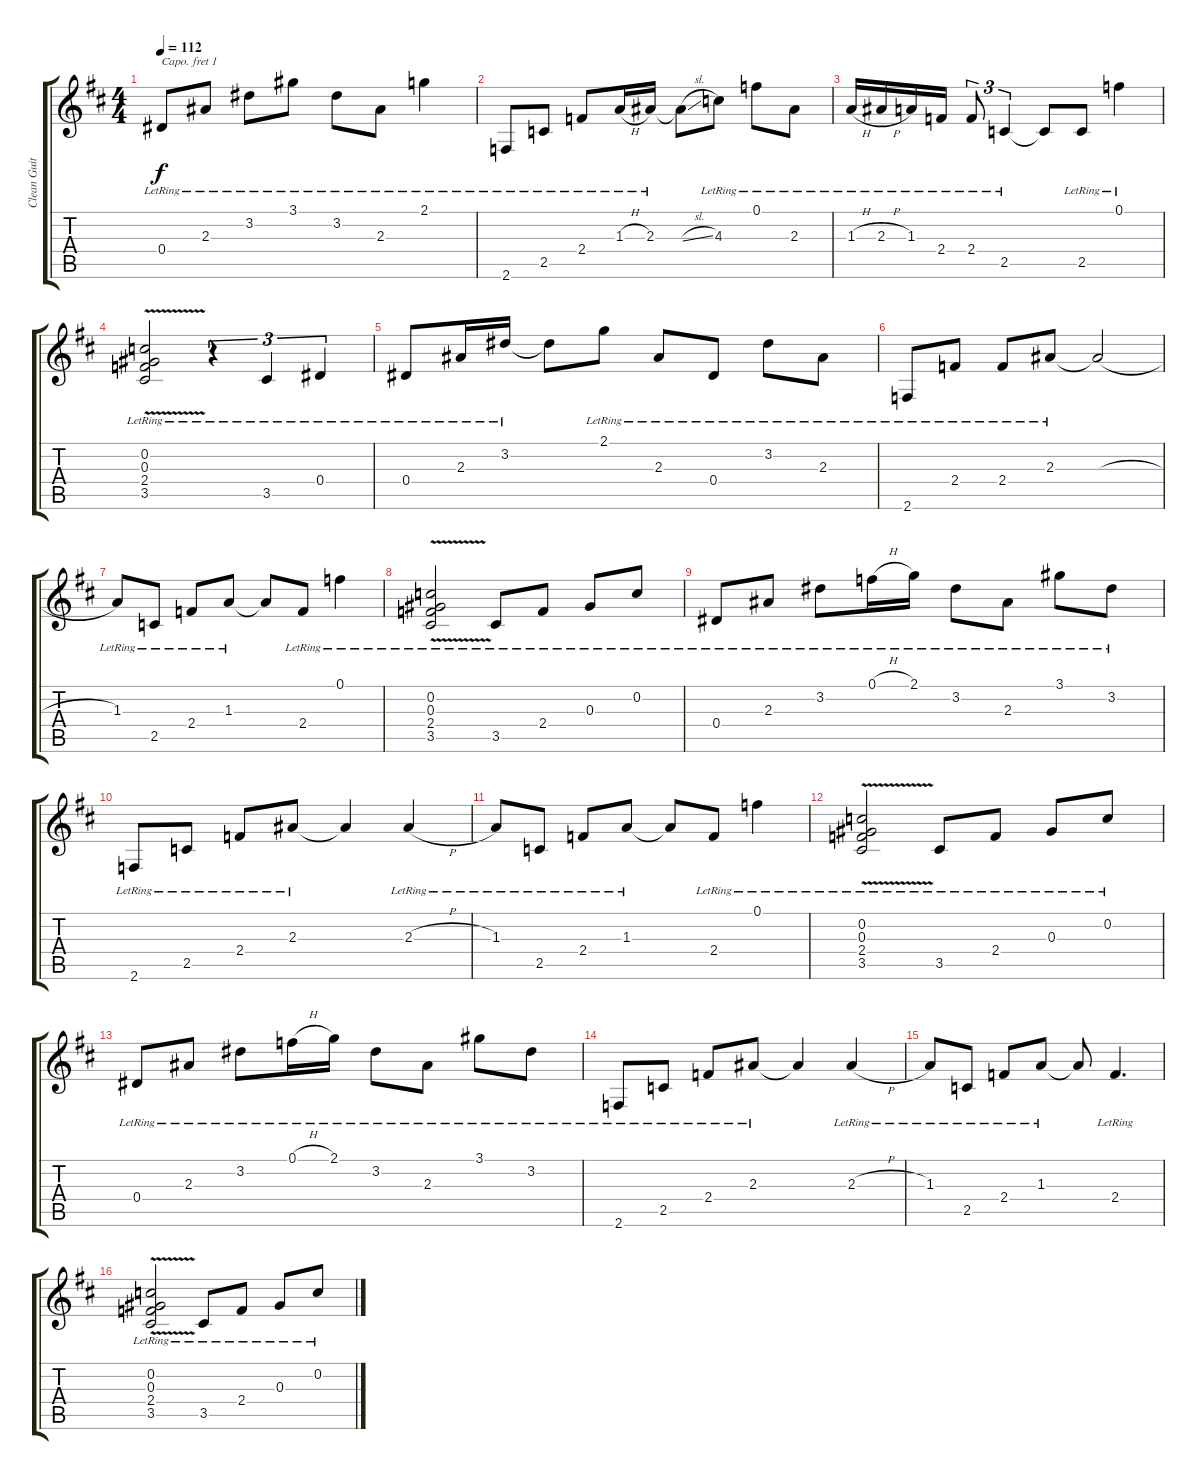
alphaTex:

\track ("Clean Guitar" "Clean Guit") {instrument electricguitarclean}
\staff {score tabs}
\capo 1
\tuning (E4 B3 G3 D3 A2 D2) {hide}
\ts (4 4)
\tempo 112
\clef g2
\ks d
0.4{lr}.8{dy f} 2.3{lr}.8 3.2{lr}.8 3.1{lr}.8 3.2{lr}.8 2.3{lr}.8 2.1{lr}.4 |
2.6{lr}.8 2.5{lr}.8 2.4{lr}.8 1.3{h lr}.16 2.3{lr}.16 2.3{sl t}.8 4.3{lr}.8 0.1{lr}.8 2.3{lr}.8 |
1.3{h lr}.16 2.3{h lr}.16 1.3{lr}.16 2.4{lr}.16 2.4{lr}.8{tu (3 2)} 2.5{lr}.4{tu (3 2)} 2.5{t}.8 2.5{lr}.8 0.1{lr}.4 |
(0.2{v lr} 0.3{v lr} 2.4{v lr} 3.5{v lr}).2 r.4{tu (3 2)} 3.5{lr}.4{tu (3 2)} 0.4{lr}.4{tu (3 2)} |
0.4{lr}.8 2.3{lr}.16 3.2{lr}.16 3.2{t}.8 2.1{lr}.8 2.3{lr}.8 0.4{lr}.8 3.2{lr}.8 2.3{lr}.8 |
2.6{lr}.8 2.4{lr}.8 2.4{lr}.8 2.3{lr}.8 2.3{h t}.2 |
1.3{lr}.8 2.5{lr}.8 2.4{lr}.8 1.3{lr}.8 1.3{t}.8 2.4{lr}.8 0.1{lr}.4 |
(0.2{lr} 0.3{lr} 2.4{lr} 3.5{v lr}).2 3.5{lr}.8 2.4{lr}.8 0.3{lr}.8 0.2{lr}.8 |
0.4{lr}.8 2.3{lr}.8 3.2{lr}.8 0.1{h lr}.16 2.1{lr}.16 3.2{lr}.8 2.3{lr}.8 3.1{lr}.8 3.2{lr}.8 |
2.6{lr}.8 2.5{lr}.8 2.4{lr}.8 2.3{lr}.8 2.3{t}.4 2.3{h lr}.4 |
1.3{lr}.8 2.5{lr}.8 2.4{lr}.8 1.3{lr}.8 1.3{t}.8 2.4{lr}.8 0.1{lr}.4 |
(0.2{v lr} 0.3{v lr} 2.4{v lr} 3.5{v lr}).2 3.5{lr}.8 2.4{lr}.8 0.3{lr}.8 0.2{lr}.8 |
0.4{lr}.8 2.3{lr}.8 3.2{lr}.8 0.1{h lr}.16 2.1{lr}.16 3.2{lr}.8 2.3{lr}.8 3.1{lr}.8 3.2{lr}.8 |
2.6{lr}.8 2.5{lr}.8 2.4{lr}.8 2.3{lr}.8 2.3{t}.4 2.3{h lr}.4 |
1.3{lr}.8 2.5{lr}.8 2.4{lr}.8 1.3{lr}.8 1.3{t}.8 2.4{lr}.4{d} |
(0.2{v lr} 0.3{v lr} 2.4{v lr} 3.5{lr}).2 3.5{lr}.8 2.4{lr}.8 0.3{lr}.8 0.2{lr}.8
